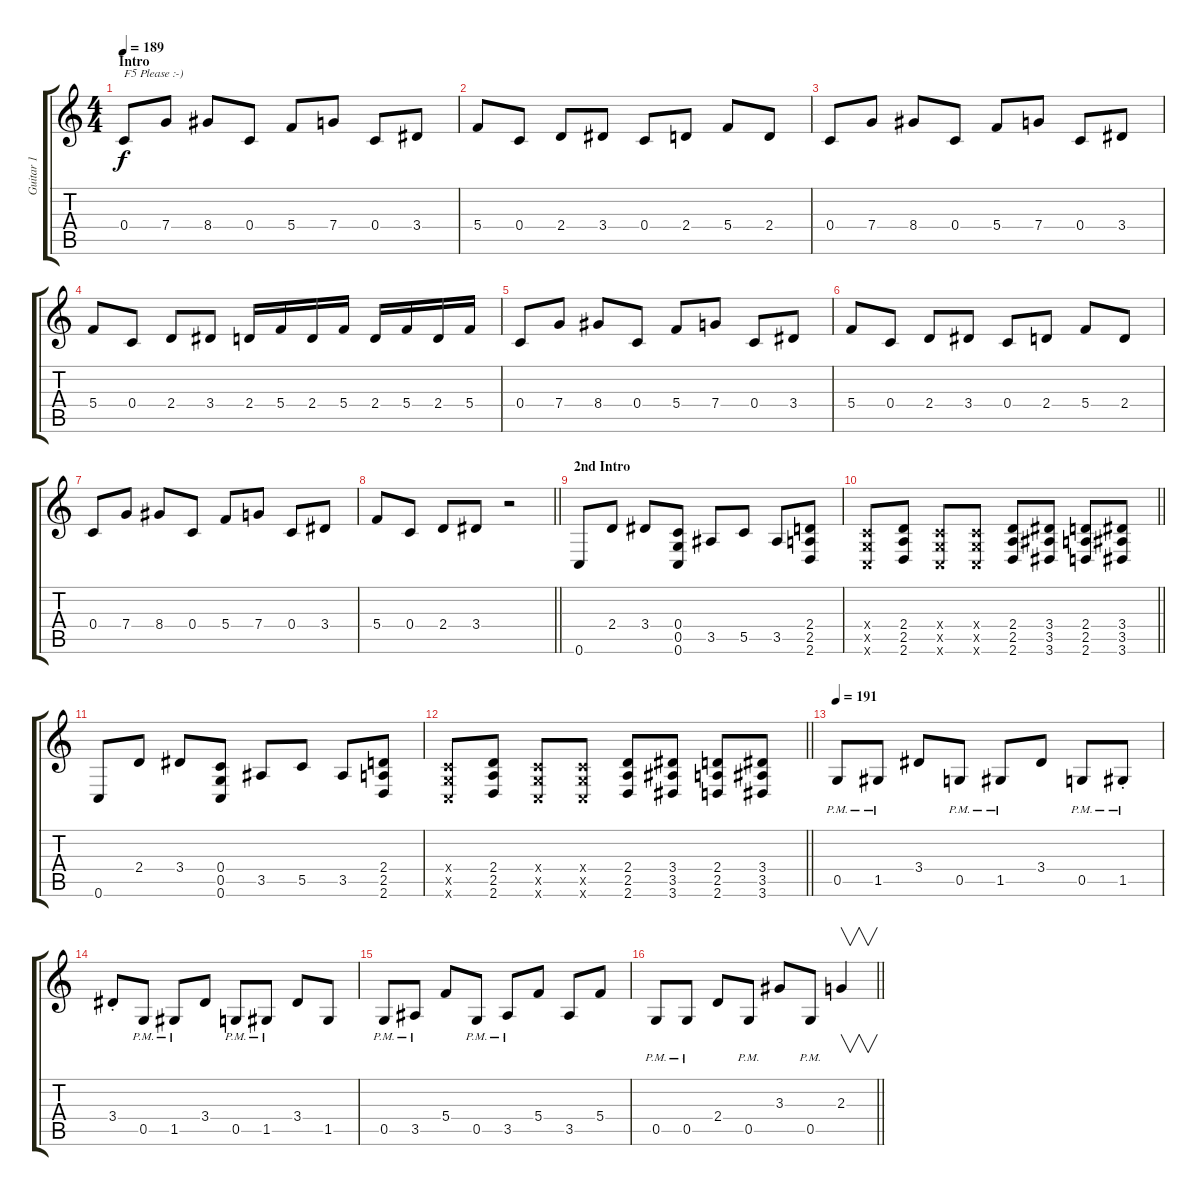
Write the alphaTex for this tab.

\track ("Guitar 1" "Guitar 1") {instrument distortionguitar}
\staff {score tabs}
\tuning (D4 A3 F3 C3 G2 C2) {hide}
\ts (4 4)
\section ("" "Intro ")
\tempo 189
\clef g2
\ks c
0.4.8{txt "F5 Please :-)" dy f instrument distortionguitar} 7.4.8 8.4.8 0.4.8 5.4.8 7.4.8 0.4.8 3.4.8 |
5.4.8 0.4.8 2.4.8 3.4.8 0.4.8 2.4.8 5.4.8 2.4.8 |
0.4.8 7.4.8 8.4.8 0.4.8 5.4.8 7.4.8 0.4.8 3.4.8 |
5.4.8 0.4.8 2.4.8 3.4.8 2.4.16 5.4.16 2.4.16 5.4.16 2.4.16 5.4.16 2.4.16 5.4.16 |
0.4.8 7.4.8 8.4.8 0.4.8 5.4.8 7.4.8 0.4.8 3.4.8 |
5.4.8 0.4.8 2.4.8 3.4.8 0.4.8 2.4.8 5.4.8 2.4.8 |
0.4.8 7.4.8 8.4.8 0.4.8 5.4.8 7.4.8 0.4.8 3.4.8 |
\barLineRight lightlight
5.4.8 0.4.8 2.4.8 3.4.8 r.2 |
\section ("" "2nd Intro")
0.6.8 2.4.8 3.4.8 (0.4 0.5 0.6).8 3.5.8 5.5.8 3.5.8 (2.4 2.5 2.6).8 |
\barLineRight lightlight
(0.4{x} 0.5{x} 0.6{x}).8 (2.4 2.5 2.6).8 (0.4{x} 0.5{x} 0.6{x}).8 (0.4{x} 0.5{x} 0.6{x}).8 (2.4 2.5 2.6).8 (3.4 3.5 3.6).8 (2.4 2.5 2.6).8 (3.4 3.5 3.6).8 |
\section ("" "")
0.6.8 2.4.8 3.4.8 (0.4 0.5 0.6).8 3.5.8 5.5.8 3.5.8 (2.4 2.5 2.6).8 |
\barLineRight lightlight
(0.4{x} 0.5{x} 0.6{x}).8 (2.4 2.5 2.6).8 (0.4{x} 0.5{x} 0.6{x}).8 (0.4{x} 0.5{x} 0.6{x}).8 (2.4 2.5 2.6).8 (3.4 3.5 3.6).8 (2.4 2.5 2.6).8 (3.4 3.5 3.6).8 |
\tempo 191
0.5{pm}.8 1.5{pm}.8 3.4.8 0.5{pm}.8 1.5{pm}.8 3.4.8 0.5{pm}.8 1.5{pm st}.8 |
3.4{st}.8 0.5{pm}.8 1.5{pm}.8 3.4.8 0.5{pm}.8 1.5{pm}.8 3.4.8 1.5.8 |
0.5{pm}.8 3.5{pm}.8 5.4.8 0.5{pm}.8 3.5{pm}.8 5.4.8 3.5.8 5.4.8 |
\barLineRight lightlight
0.5{pm}.8 0.5{pm}.8 2.4.8 0.5{pm}.8 3.3.8 0.5{pm}.8 2.3.4{v}
